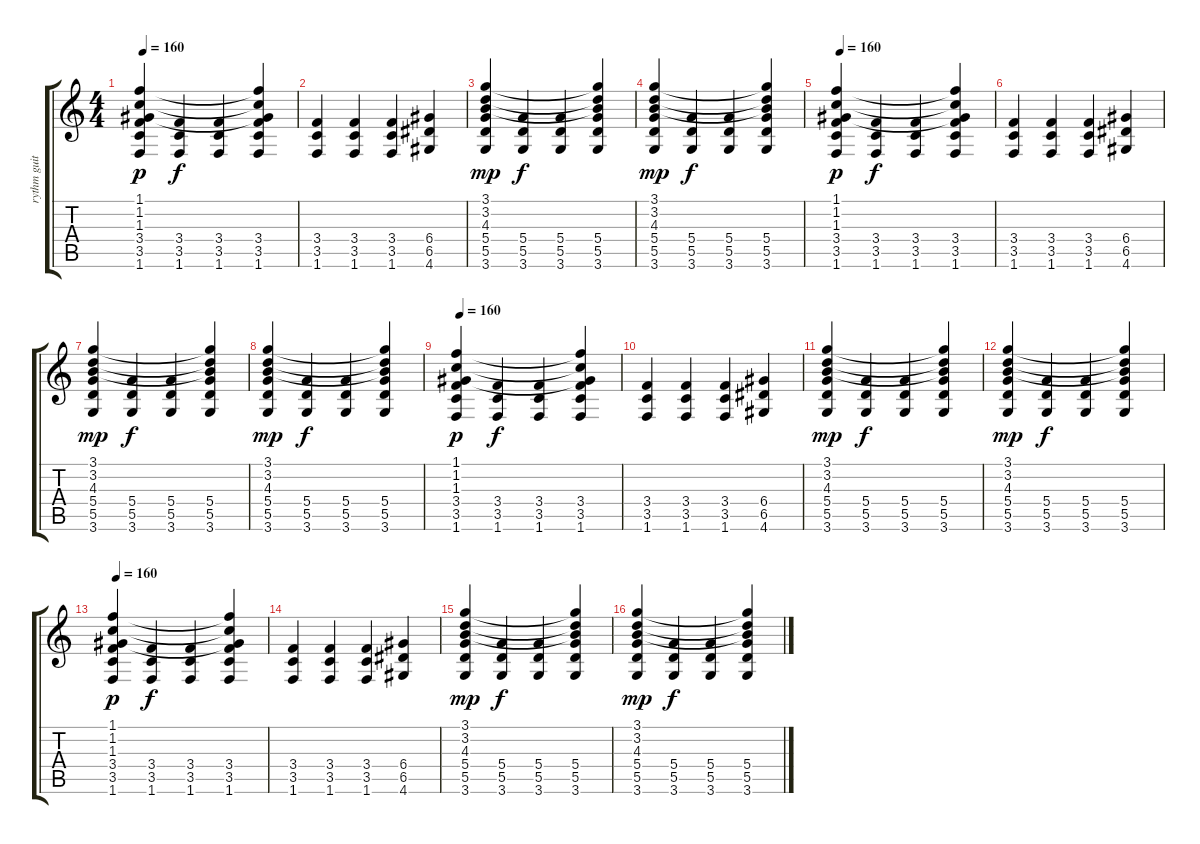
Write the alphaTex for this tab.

\track ("rythm guitar" "rythm guit") {instrument distortionguitar}
\staff {score tabs}
\tuning (E4 B3 G3 D3 A2 E2) {hide}
\ts (4 4)
\tempo 160
\clef g2
\ks c
(1.1 1.2 1.3 3.4 3.5 1.6).4{dy p} (3.4 3.5 1.6).4{dy f} (3.4 3.5 1.6).4 (1.1{t} 1.2{t} 1.3{t} 3.4 3.5 1.6).4 |
(3.4 3.5 1.6).4 (3.4 3.5 1.6).4 (3.4 3.5 1.6).4 (6.4 6.5 4.6).4 |
(3.1 3.2 4.3 5.4 5.5 3.6).4{dy mp} (5.4 5.5 3.6).4{dy f} (5.4 5.5 3.6).4 (3.1{t} 3.2{t} 4.3{t} 5.4 5.5 3.6).4 |
(3.1 3.2 4.3 5.4 5.5 3.6).4{dy mp} (5.4 5.5 3.6).4{dy f} (5.4 5.5 3.6).4 (3.1{t} 3.2{t} 4.3{t} 5.4 5.5 3.6).4 |
\tempo 160
(1.1 1.2 1.3 3.4 3.5 1.6).4{dy p} (3.4 3.5 1.6).4{dy f} (3.4 3.5 1.6).4 (1.1{t} 1.2{t} 1.3{t} 3.4 3.5 1.6).4 |
(3.4 3.5 1.6).4 (3.4 3.5 1.6).4 (3.4 3.5 1.6).4 (6.4 6.5 4.6).4 |
(3.1 3.2 4.3 5.4 5.5 3.6).4{dy mp} (5.4 5.5 3.6).4{dy f} (5.4 5.5 3.6).4 (3.1{t} 3.2{t} 4.3{t} 5.4 5.5 3.6).4 |
(3.1 3.2 4.3 5.4 5.5 3.6).4{dy mp} (5.4 5.5 3.6).4{dy f} (5.4 5.5 3.6).4 (3.1{t} 3.2{t} 4.3{t} 5.4 5.5 3.6).4 |
\tempo 160
(1.1 1.2 1.3 3.4 3.5 1.6).4{dy p} (3.4 3.5 1.6).4{dy f} (3.4 3.5 1.6).4 (1.1{t} 1.2{t} 1.3{t} 3.4 3.5 1.6).4 |
(3.4 3.5 1.6).4 (3.4 3.5 1.6).4 (3.4 3.5 1.6).4 (6.4 6.5 4.6).4 |
(3.1 3.2 4.3 5.4 5.5 3.6).4{dy mp} (5.4 5.5 3.6).4{dy f} (5.4 5.5 3.6).4 (3.1{t} 3.2{t} 4.3{t} 5.4 5.5 3.6).4 |
(3.1 3.2 4.3 5.4 5.5 3.6).4{dy mp} (5.4 5.5 3.6).4{dy f} (5.4 5.5 3.6).4 (3.1{t} 3.2{t} 4.3{t} 5.4 5.5 3.6).4 |
\tempo 160
(1.1 1.2 1.3 3.4 3.5 1.6).4{dy p} (3.4 3.5 1.6).4{dy f} (3.4 3.5 1.6).4 (1.1{t} 1.2{t} 1.3{t} 3.4 3.5 1.6).4 |
(3.4 3.5 1.6).4 (3.4 3.5 1.6).4 (3.4 3.5 1.6).4 (6.4 6.5 4.6).4 |
(3.1 3.2 4.3 5.4 5.5 3.6).4{dy mp} (5.4 5.5 3.6).4{dy f} (5.4 5.5 3.6).4 (3.1{t} 3.2{t} 4.3{t} 5.4 5.5 3.6).4 |
(3.1 3.2 4.3 5.4 5.5 3.6).4{dy mp} (5.4 5.5 3.6).4{dy f} (5.4 5.5 3.6).4 (3.1{t} 3.2{t} 4.3{t} 5.4 5.5 3.6).4
